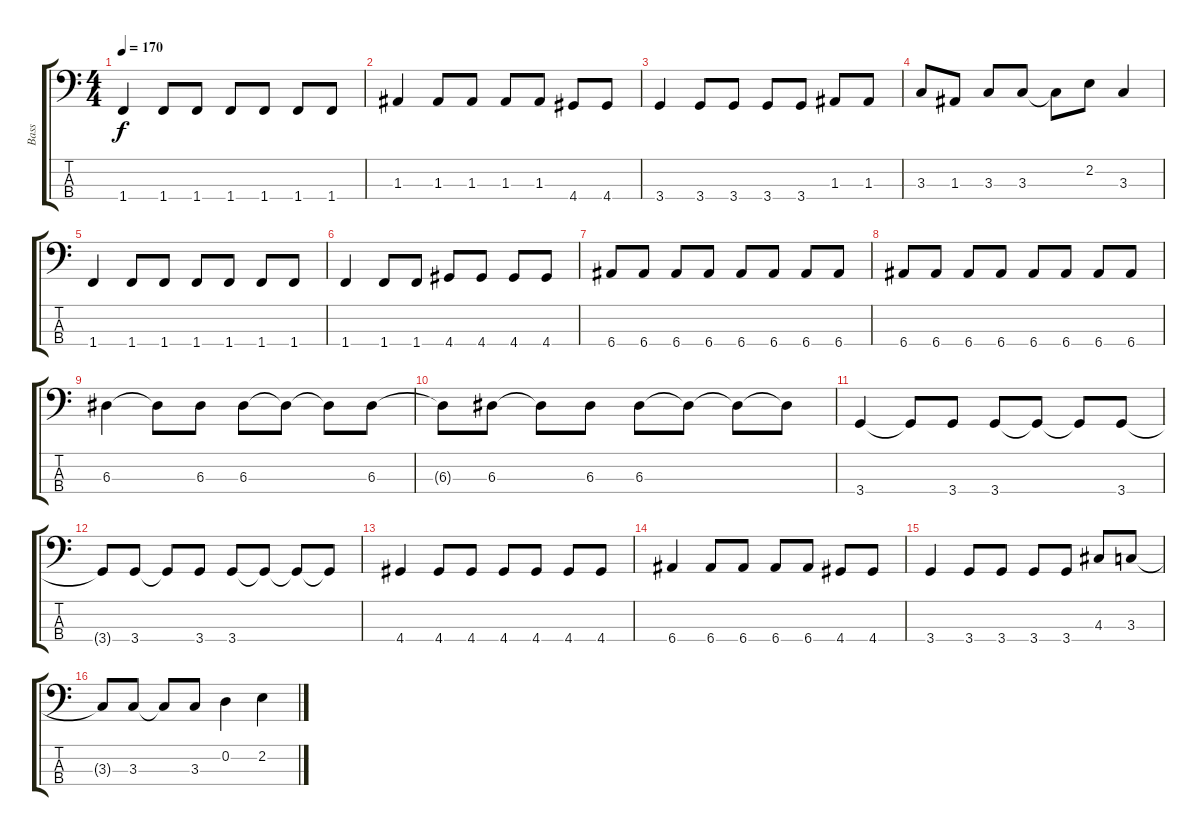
\track ("Bass" "Bass") {instrument electricbassfinger}
\staff {score tabs}
\tuning (G2 D2 A1 E1) {hide}
\ts (4 4)
\tempo 170
\clef f4
\ks c
1.4.4{dy f} 1.4.8 1.4.8 1.4.8 1.4.8 1.4.8 1.4.8 |
1.3.4 1.3.8 1.3.8 1.3.8 1.3.8 4.4.8 4.4.8 |
3.4.4 3.4.8 3.4.8 3.4.8 3.4.8 1.3.8 1.3.8 |
3.3.8 1.3.8 3.3.8 3.3.8 3.3{t}.8 2.2.8 3.3.4 |
1.4.4 1.4.8 1.4.8 1.4.8 1.4.8 1.4.8 1.4.8 |
1.4.4 1.4.8 1.4.8 4.4.8 4.4.8 4.4.8 4.4.8 |
6.4.8 6.4.8 6.4.8 6.4.8 6.4.8 6.4.8 6.4.8 6.4.8 |
6.4.8 6.4.8 6.4.8 6.4.8 6.4.8 6.4.8 6.4.8 6.4.8 |
6.3.4 6.3{t}.8 6.3.8 6.3.8 6.3{t}.8 6.3{t}.8 6.3.8 |
6.3{t}.8 6.3.8 6.3{t}.8 6.3.8 6.3.8 6.3{t}.8 6.3{t}.8 6.3{t}.8 |
3.4.4 3.4{t}.8 3.4.8 3.4.8 3.4{t}.8 3.4{t}.8 3.4.8 |
3.4{t}.8 3.4.8 3.4{t}.8 3.4.8 3.4.8 3.4{t}.8 3.4{t}.8 3.4{t}.8 |
4.4.4 4.4.8 4.4.8 4.4.8 4.4.8 4.4.8 4.4.8 |
6.4.4 6.4.8 6.4.8 6.4.8 6.4.8 4.4.8 4.4.8 |
3.4.4 3.4.8 3.4.8 3.4.8 3.4.8 4.3.8 3.3.8 |
3.3{t}.8 3.3.8 3.3{t}.8 3.3.8 0.2.4 2.2.4
